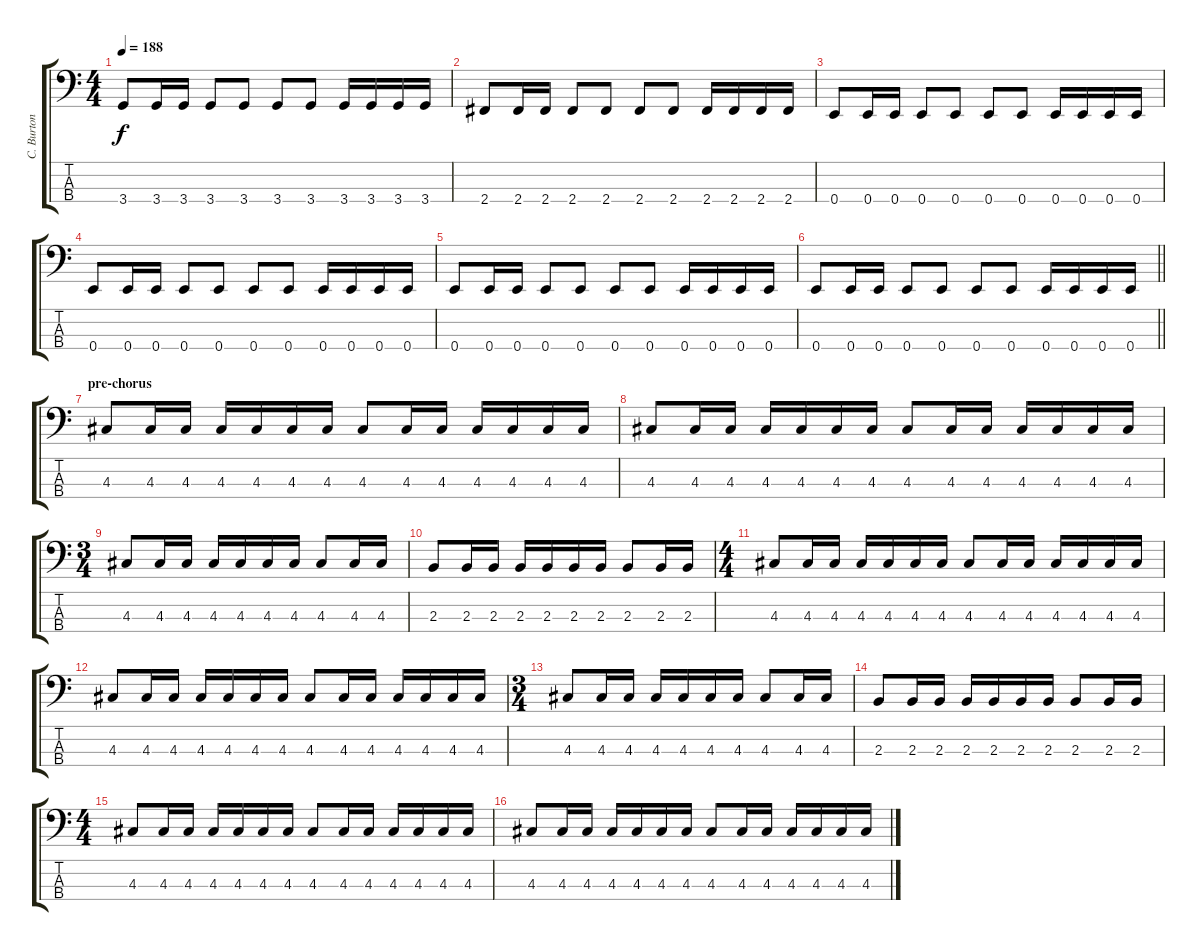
\track ("C. Burton - Bass" "C. Burton ") {instrument electricbassfinger}
\staff {score tabs}
\tuning (G2 D2 A1 E1) {hide}
\ts (4 4)
\tempo 188
\clef f4
\ks c
3.4.8{dy f} 3.4.16 3.4.16 3.4.8 3.4.8 3.4.8 3.4.8 3.4.16 3.4.16 3.4.16 3.4.16 |
2.4.8 2.4.16 2.4.16 2.4.8 2.4.8 2.4.8 2.4.8 2.4.16 2.4.16 2.4.16 2.4.16 |
0.4.8 0.4.16 0.4.16 0.4.8 0.4.8 0.4.8 0.4.8 0.4.16 0.4.16 0.4.16 0.4.16 |
0.4.8 0.4.16 0.4.16 0.4.8 0.4.8 0.4.8 0.4.8 0.4.16 0.4.16 0.4.16 0.4.16 |
0.4.8 0.4.16 0.4.16 0.4.8 0.4.8 0.4.8 0.4.8 0.4.16 0.4.16 0.4.16 0.4.16 |
\barLineRight lightlight
0.4.8 0.4.16 0.4.16 0.4.8 0.4.8 0.4.8 0.4.8 0.4.16 0.4.16 0.4.16 0.4.16 |
\section ("" "pre-chorus")
4.3.8 4.3.16 4.3.16 4.3.16 4.3.16 4.3.16 4.3.16 4.3.8 4.3.16 4.3.16 4.3.16 4.3.16 4.3.16 4.3.16 |
4.3.8 4.3.16 4.3.16 4.3.16 4.3.16 4.3.16 4.3.16 4.3.8 4.3.16 4.3.16 4.3.16 4.3.16 4.3.16 4.3.16 |
\ts (3 4)
4.3.8 4.3.16 4.3.16 4.3.16 4.3.16 4.3.16 4.3.16 4.3.8 4.3.16 4.3.16 |
2.3.8 2.3.16 2.3.16 2.3.16 2.3.16 2.3.16 2.3.16 2.3.8 2.3.16 2.3.16 |
\ts (4 4)
4.3.8 4.3.16 4.3.16 4.3.16 4.3.16 4.3.16 4.3.16 4.3.8 4.3.16 4.3.16 4.3.16 4.3.16 4.3.16 4.3.16 |
4.3.8 4.3.16 4.3.16 4.3.16 4.3.16 4.3.16 4.3.16 4.3.8 4.3.16 4.3.16 4.3.16 4.3.16 4.3.16 4.3.16 |
\ts (3 4)
4.3.8 4.3.16 4.3.16 4.3.16 4.3.16 4.3.16 4.3.16 4.3.8 4.3.16 4.3.16 |
2.3.8 2.3.16 2.3.16 2.3.16 2.3.16 2.3.16 2.3.16 2.3.8 2.3.16 2.3.16 |
\ts (4 4)
4.3.8 4.3.16 4.3.16 4.3.16 4.3.16 4.3.16 4.3.16 4.3.8 4.3.16 4.3.16 4.3.16 4.3.16 4.3.16 4.3.16 |
4.3.8 4.3.16 4.3.16 4.3.16 4.3.16 4.3.16 4.3.16 4.3.8 4.3.16 4.3.16 4.3.16 4.3.16 4.3.16 4.3.16
